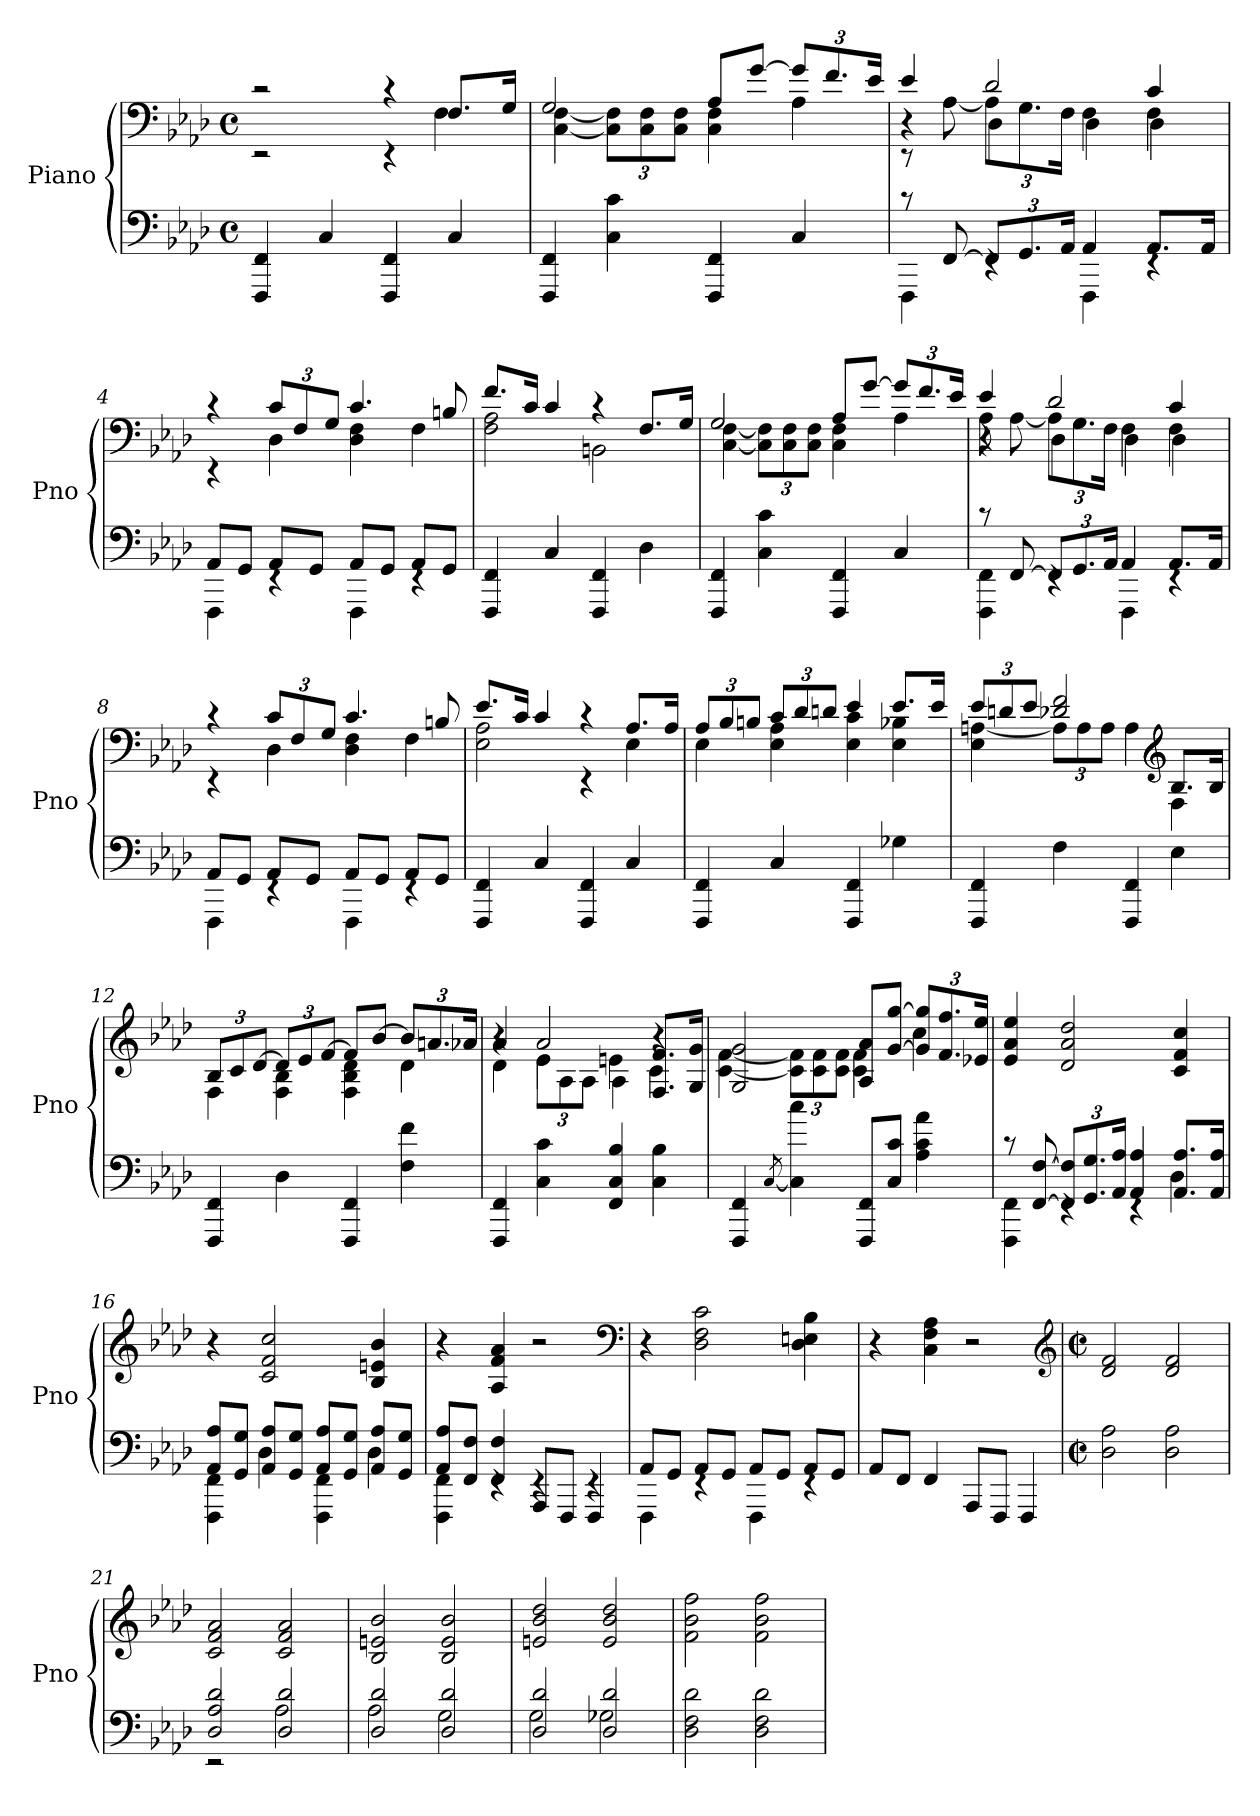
**kern	**kern
*part1	*part1
*staff2	*staff1
*I"Piano	*
*I'Pno	*
*clefF4	*clefF4
*k[b-e-a-d-]	*k[b-e-a-d-]
*f:	*f:
*M4/4	*M4/4
*met(c)	*met(c)
=1	=1
*	*^
4FFF 4FF	2rc	2rEE
4C	.	.
4FFF 4FF	4rc	4rEE
4C	8.FL	4F
.	16GJk	.
=2	=2	=2
4FFF 4FF	2G	[4C [4F
4C 4c	.	12C] 12F]L
.	.	12C 12F
.	.	12C 12FJ
4FFF 4FF	8A-L	4C 4F
.	[8gJ	.
4C	12gL]	4A-
.	12.f	.
.	24e-Jk	.
=3	=3	=3
*^	*	*^
8rc	4FFF	4e-	8rEE	4r
[8FF	.	.	[8A-	.
12FFL]	4rEE	2d-	12A-L]	4D-\
12.GG	.	.	12.G	.
24AA-Jk	.	.	24FJk	.
4AA-	4FFF	.	4F	4D-\
8.AA-L	4rEE	4c	4F	4D-\
16AA-Jk	.	.	.	.
*	*	*	*v	*v
=4	=4	=4	=4
8AA-L	4FFF	4rc	4rEE
8GGJ	.	.	.
8AA-L	4rEE	12cL	4D-
.	.	12F	.
8GGJ	.	.	.
.	.	12GJ	.
8AA-L	4FFF	4.c	4D- 4F
8GGJ	.	.	.
8AA-L	4rEE	.	4F
8GGJ	.	8Bn	.
*v	*v	*	*
=5	=5	=5
4FFF 4FF	8.fL	2F 2A-
.	16cJk	.
4C	4c	.
4FFF 4FF	4rc	2BBn
4D-	8.FL	.
.	16GJk	.
=6	=6	=6
4FFF 4FF	2G	[4C [4F
4C 4c	.	12C] 12F]L
.	.	12C 12F
.	.	12C 12FJ
4FFF 4FF	8A-L	4C 4F
.	[8gJ	.
4C	12gL]	4A-
.	12.f	.
.	24e-Jk	.
=7	=7	=7
*^	*	*^
8rc	4FFF 4FF	4e-	8A-	4r
[8FF	.	.	[8A-	.
12FFL]	4rEE	2d-	12A-L]	4D-\
12.GG	.	.	12.G	.
24AA-Jk	.	.	24FJk	.
4AA-	4FFF	.	4F	4D-\
8.AA-L	4rEE	4c	4F	4D-\
16AA-Jk	.	.	.	.
*	*	*	*v	*v
=8	=8	=8	=8
8AA-L	4FFF	4rc	4rEE
8GGJ	.	.	.
8AA-L	4rEE	12cL	4D-
.	.	12F	.
8GGJ	.	.	.
.	.	12GJ	.
8AA-L	4FFF	4.c	4D- 4F
8GGJ	.	.	.
8AA-L	4rEE	.	4F
8GGJ	.	8Bn	.
*v	*v	*	*
=9	=9	=9
4FFF 4FF	8.e-L	2E- 2A-
.	16cJk	.
4C	4c	.
4FFF 4FF	4rc	4rEE
4C	8.A-L	4E-
.	16A-Jk	.
=10	=10	=10
4FFF 4FF	12A-L	4E-
.	12B-	.
.	12BnJ	.
4C	12cL	4E- 4A-
.	12d-	.
.	12dnJ	.
4FFF 4FF	4e-	4E- 4c
4G-X	8.e-L	4E- 4B-X
.	16e-Jk	.
=11	=11	=11
4FFF 4FF	12e-L	4E- [4An
.	12dn	.
.	12e-J	.
4F	2d-X 2f	12AL]
.	.	12A
.	.	12AJ
4FFF 4FF	.	4A
*	*clefG2	*
4E-	8.B-L	4F
.	16B-Jk	.
=12	=12	=12
4FFF 4FF	12B-L	4F
.	12c	.
.	[12d-J	.
4D-	12d-L]	4F 4B-
.	12e-	.
.	[12fJ	.
4FFF 4FF	8fL]	4F 4B- 4d-
.	[8b-J	.
4F 4f	12b-L]	4d-
.	12.an	.
.	24a-XJk	.
=13	=13	=13
*	*	*^
4FFF 4FF	4a-	4d-	4r
4C 4c	2a-	4e-	12e-\L
.	.	.	12A-\
.	.	.	12A-\J
4FF 4C 4B-	.	4en	4A-\
4C 4B-	8.F 8.fL	4c	4r
.	16G 16gJk	.	.
*	*	*v	*v
=14	=14	=14
4FFF 4FF	2G 2g	[4c [4f
[8qC/	.	.
4C] 4cc	.	12c] 12f]L
.	.	12c 12f
.	.	12c 12fJ
8FFF 8FFL	8A- 8a-L	4c 4f
8C 8cJ	[8g [8ggJ	.
4A- 4c 4a-	12g] 12gg]L	4cc
.	12.f 12.ff	.
.	24e-X 24ee-Jk	.
*	*v	*v
=15	=15
*^	*
8rc	4FFF 4FF	4e- 4a- 4ee-
[8FF [8F	.	.
12FF] 12F]L	4rEE	2d- 2a- 2dd-
12.GG 12.G	.	.
24AA- 24A-Jk	.	.
4AA- 4A-	4rEE	.
8.AA- 8.A-L	4D-	4c 4f 4cc
16AA- 16A-Jk	.	.
=16	=16	=16
8AA- 8A-L	4FFF 4FF	4r
8GG 8GJ	.	.
8AA- 8A-L	4D-	2c 2f 2cc
8GG 8GJ	.	.
8AA- 8A-L	4FFF 4FF	.
8GG 8GJ	.	.
8AA- 8A-L	4D-	4B- 4en 4b-
8GG 8GJ	.	.
=17	=17	=17
8AA- 8A-L	4FFF 4FF	4r
8FF 8FJ	.	.
4FF 4F	4rEE	4A- 4f 4a-
8AAA-L	4rEE	2r
8FFFJ	.	.
4FFF	4rEE	.
*	*	*clefF4
=18	=18	=18
8AA-L	4FFF	4r
8GGJ	.	.
8AA-L	4rEE	2D- 2F 2c
8GGJ	.	.
8AA-L	4FFF	.
8GGJ	.	.
8AA-L	4rEE	4D- 4En 4B-
8GGJ	.	.
*v	*v	*
=19	=19
8AA-L	4r
8FFJ	.
4FF	4C 4F 4A-
8AAA-L	2r
8FFFJ	.
4FFF	.
*	*clefG2
=20	=20
*M2/2	*M2/2
*met(c|)	*met(c|)
2D- 2A-	2d- 2f
2D- 2A-	2d- 2f
=21	=21
*^	*
2D- 2A- 2d-	2rEE	2c 2f 2a-
2D- 2d-	2A-	2c 2f 2a-
=22	=22	=22
2D- 2d-	2A-	2B- 2en 2b-
2D- 2d-	2G	2B- 2e 2b-
=23	=23	=23
2D- 2d-	2G	2en 2b- 2dd-
2D- 2d-	2G-X	2e 2b- 2dd-
*v	*v	*
=24	=24
2D- 2F 2d-	2f 2b- 2ff
2D- 2F 2d-	2f 2b- 2ff
=	=
*-	*-
